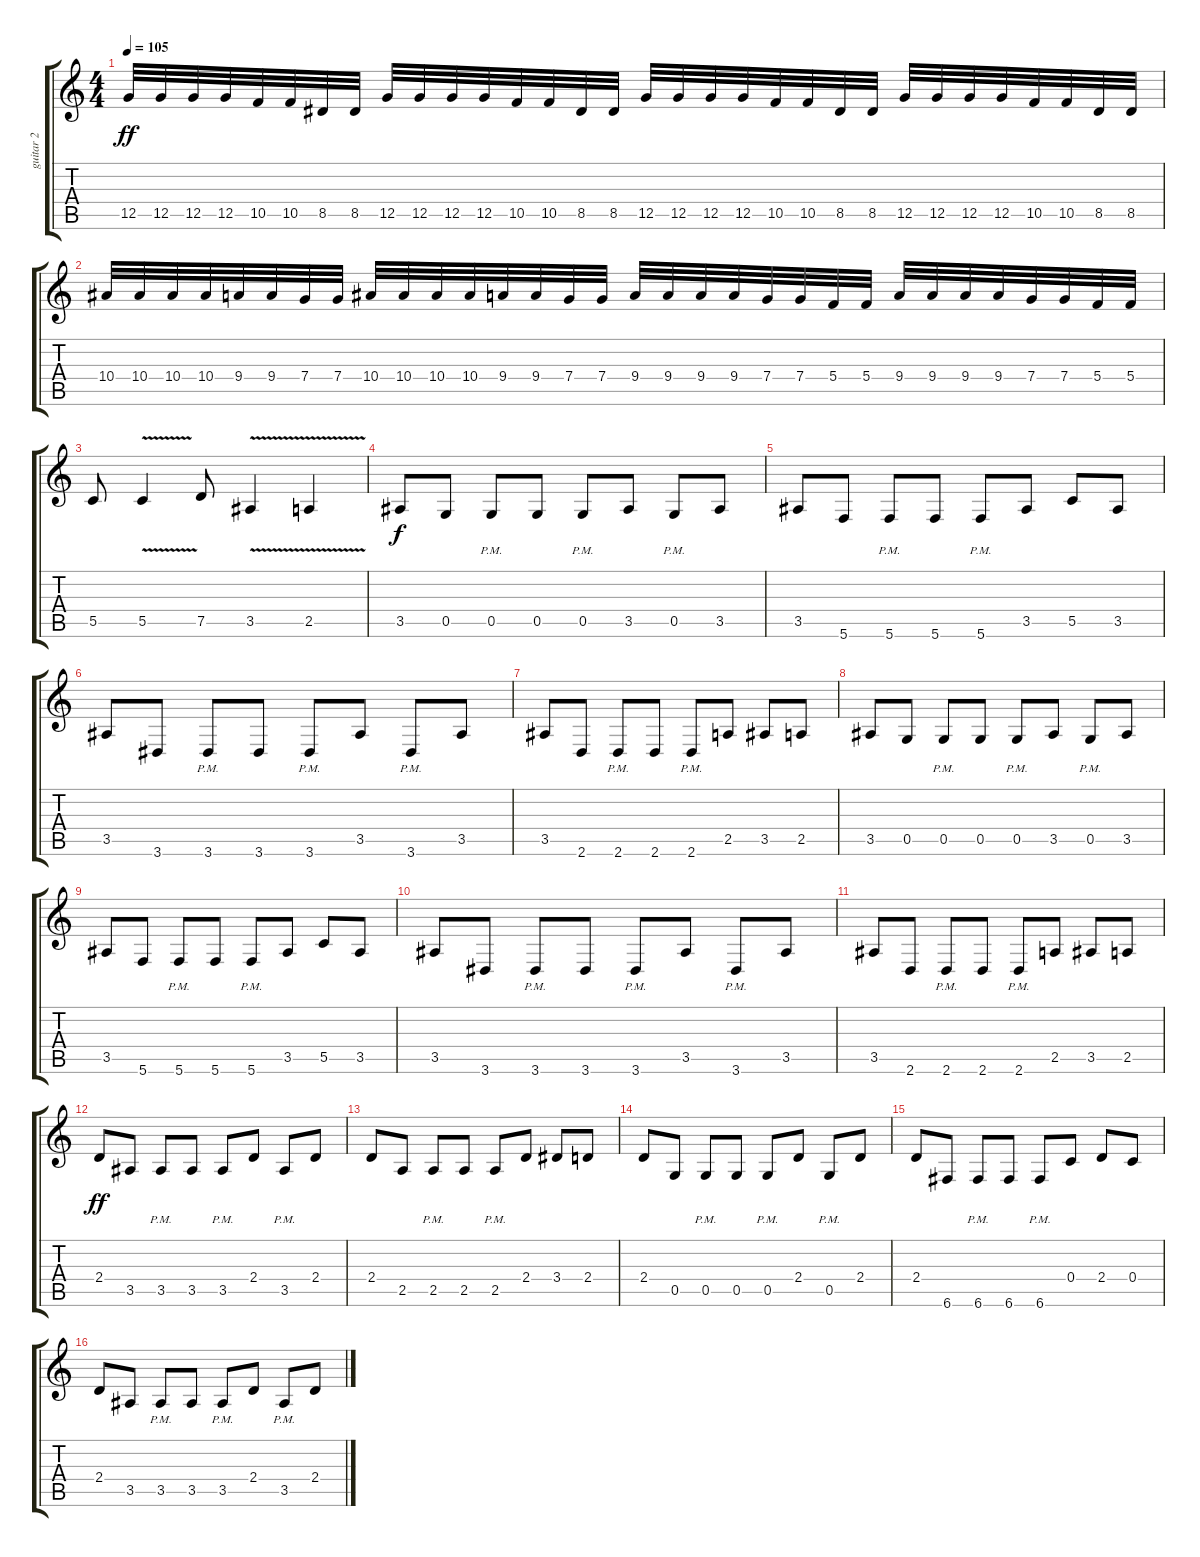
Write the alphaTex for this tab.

\track ("guitar 2" "guitar 2") {instrument distortionguitar}
\staff {score tabs}
\tuning (D4 A3 F3 C3 G2 C2) {hide}
\ts (4 4)
\tempo 105
\clef g2
\ks c
12.5.32{dy ff} 12.5.32 12.5.32 12.5.32 10.5.32 10.5.32 8.5.32 8.5.32 12.5.32 12.5.32 12.5.32 12.5.32 10.5.32 10.5.32 8.5.32 8.5.32 12.5.32 12.5.32 12.5.32 12.5.32 10.5.32 10.5.32 8.5.32 8.5.32 12.5.32 12.5.32 12.5.32 12.5.32 10.5.32 10.5.32 8.5.32 8.5.32 |
10.4.32 10.4.32 10.4.32 10.4.32 9.4.32 9.4.32 7.4.32 7.4.32 10.4.32 10.4.32 10.4.32 10.4.32 9.4.32 9.4.32 7.4.32 7.4.32 9.4.32 9.4.32 9.4.32 9.4.32 7.4.32 7.4.32 5.4.32 5.4.32 9.4.32 9.4.32 9.4.32 9.4.32 7.4.32 7.4.32 5.4.32 5.4.32 |
5.5.8 5.5{v}.4 7.5.8 3.5{v}.4 2.5{v}.4 |
3.5.8{dy f} 0.5.8 0.5{pm}.8 0.5.8 0.5{pm}.8 3.5.8 0.5{pm}.8 3.5.8 |
3.5.8 5.6.8 5.6{pm}.8 5.6.8 5.6{pm}.8 3.5.8 5.5.8 3.5.8 |
3.5.8 3.6.8 3.6{pm}.8 3.6.8 3.6{pm}.8 3.5.8 3.6{pm}.8 3.5.8 |
3.5.8 2.6.8 2.6{pm}.8 2.6.8 2.6{pm}.8 2.5.8 3.5.8 2.5.8 |
3.5.8 0.5.8 0.5{pm}.8 0.5.8 0.5{pm}.8 3.5.8 0.5{pm}.8 3.5.8 |
3.5.8 5.6.8 5.6{pm}.8 5.6.8 5.6{pm}.8 3.5.8 5.5.8 3.5.8 |
3.5.8 3.6.8 3.6{pm}.8 3.6.8 3.6{pm}.8 3.5.8 3.6{pm}.8 3.5.8 |
3.5.8 2.6.8 2.6{pm}.8 2.6.8 2.6{pm}.8 2.5.8 3.5.8 2.5.8 |
2.4.8{dy ff} 3.5.8 3.5{pm}.8 3.5.8 3.5{pm}.8 2.4.8 3.5{pm}.8 2.4.8 |
2.4.8 2.5.8 2.5{pm}.8 2.5.8 2.5{pm}.8 2.4.8 3.4.8 2.4.8 |
2.4.8 0.5.8 0.5{pm}.8 0.5.8 0.5{pm}.8 2.4.8 0.5{pm}.8 2.4.8 |
2.4.8 6.6.8 6.6{pm}.8 6.6.8 6.6{pm}.8 0.4.8 2.4.8 0.4.8 |
2.4.8 3.5.8 3.5{pm}.8 3.5.8 3.5{pm}.8 2.4.8 3.5{pm}.8 2.4.8
